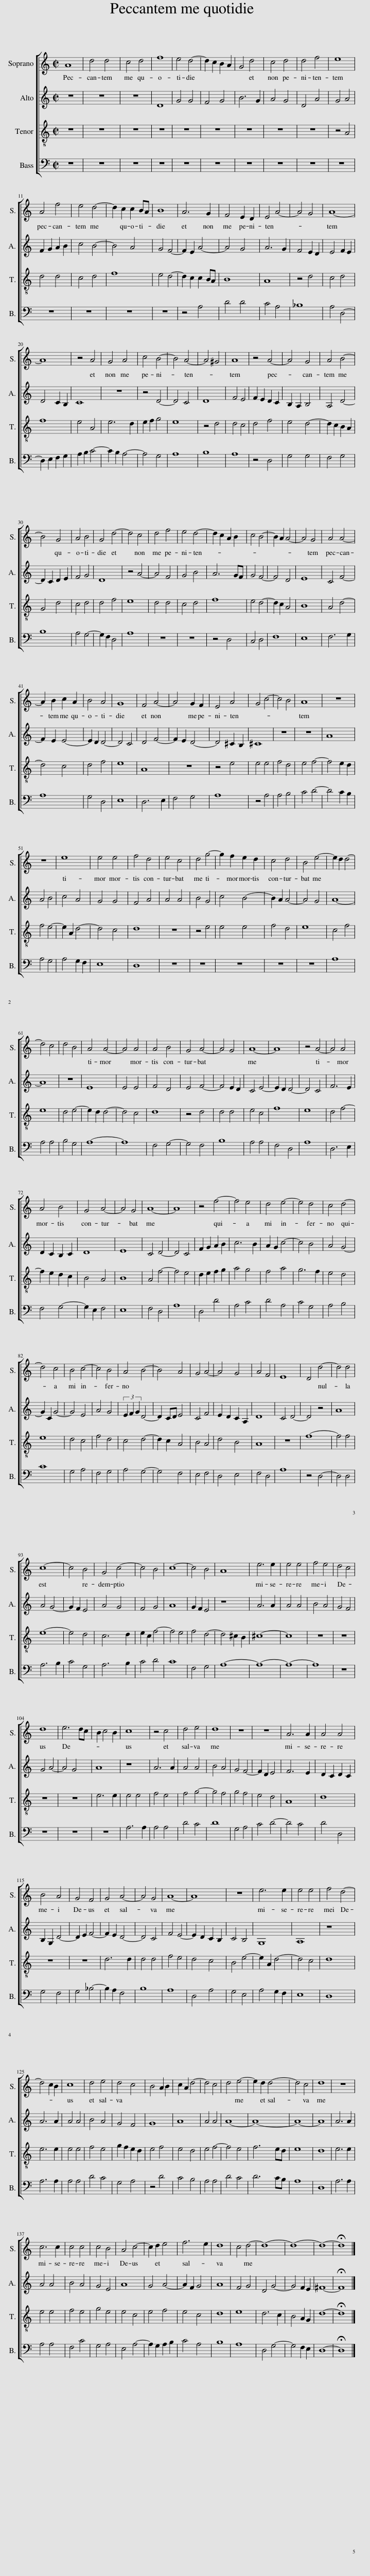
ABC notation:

X:1
%%score [ 1 2 3 4 ]
L:1/8
M:2/2
I:linebreak $
K:C
V:1 treble
V:2 treble
V:3 treble-8
V:4 bass
V:1
 A8 | d4 d4 | c4 d4 | f8 | e4 d4- | %5
 d2 c2 B2 A2 | G4 d4 | c4 d4 | d4 f4 | e8 |$ %10
 A4 f4 | e4 d4- | d2 c2 c2 BA | B8 | A6 G2 | %15
 F4 E2 D2 | E4 A4- | A4 G4 | A8- |$ A8 | %20
 z4 A4 | G4 A4 | c4 B4- | B4 A4- | A4 ^G4 | %25
 A8 | z4 A4- | A4 G4 | A4 B4- |$ B4 G4 | %30
 A4 B4 | G4 d4- | d4 c4 | d4 f4 | e4 d4- | %35
 d2 c2 A2 B2 | c4 B4- | B2 A2 A4- | A4 G4 | A4 A4- |$ %40
 A2 B2 c2 A2 | B4 A4 | G8 | F4 A4- | A4 G2 F2 | %45
 E4 A4 | G4 c4- | c4 B4 | A8 | z8 |$ %50
 z8 | e8 | e4 e4 | f4 d4 | e4 c4 | %55
 d4 g4- | g2 f2 e2 d2 | c4 d4 | B4 e4- | e2 d2 d4- |$ %60
 d4 c4 | d4 B4 | A4 A4- | A4 A4 | A4 B4 | %65
 G4 A4- | A4 G4 | A8- | A8 | z4 A4- | %70
 A4 A4 |$ A4 B4 | G4 A4- | A4 G4 | A8- | %75
 A8 | z4 f4- | f4 e4 | d4 e4- | e4 d4 | %80
 c4 d4- |$ d4 c4 | B4 c4- | c4 B4 | A4 B4- | %85
 B4 A4 | G4 A4- | A4 G4 | A4 F4 | E8 | %90
 D4 d4- | d4 d4 |$ c8- | c4 B4 | G4 c4- | %95
 c4 B4 | c8- | c4 B4 | A8 | e6 e2 | %100
 e4 e4 | f4 e4 | d4 c4 |$ d8 | e6 dc | %105
 B2 c4 B2 | c8 | z4 c4 | d4 e4 | d8 | %110
 z8 | z8 | A6 A2 | A4 A4 |$ B4 A4 | %115
 G4 F4 | G4 A4- | A4 G4 | A8- | A8 | %120
 z8 | e6 e2 | e4 e4 | f4 d4- |$ d4 c2 B2 | %125
 c8 | d4 e4 | d4 c4 | B4 A2 B2 | c2 A2 d4- | %130
 d4 c4 | d4 e4- | e2 d2 d4- | d4 c4 | d8 | %135
 z8 |$ c6 c2 | c4 c4 | c4 B4 | A4 c4- | %140
 c2 d2 e4 | f6 e2 | d8 | c4 d4- | d8- | %145
 d8- | d8- | !fermata!d8 |] %148
V:2
 z8 | z8 | z8 | D8 | G4 G4 | %5
 F4 G4 | B6 G2 | A4 G4 | D4 A4 | G4 A4 |$ %10
 F2 G2 A2 B2 | c4 B4- | B4 A4 | G4 F4- | F2 E2 A4- | %15
 A4 G4 | A6 G2 | F4 E2 D2 | E4 F2 E2 |$ D4 C2 B,2 | %20
 C8 | z8 | z4 D4- | D4 C4 | D8 | %25
 F4 E4 | F2 E2 D2 C2 | B,2 A,2 B,4 | A,4 D4- |$ D2 C2 D2 E2 | %30
 F4 G4 | D8 | z4 A4- | A4 F4 | G4 B4 | %35
 A6 GF | G4 F4- | F4 D4 | E8 | C4 F4- |$ %40
 F2 E2 E4- | E2 D2 D4- | D4 C4 | D4 F4- | F2 E2 D4- | %45
 D4 ^C2 B,2 | ^C8 | z8 | z8 | A8 |$ %50
 A4 B4 | c4 A4 | G4 G4 | F4 A4 | A4 A4 | %55
 B4 G4 | c4 B4- | B2 A2 A4- | A4 G4 | A8- |$ %60
 A8 | z8 | E8 | E4 E4 | F4 D4 | %65
 E4 F4- | F4 E2 D2 | C4 E4- | E2 D2 D4- | D4 C4 | %70
 F6 E2 |$ D2 C2 B,2 C2 | D8 | E8 | C4 D4- | %75
 D4 C4 | F2 G2 A2 B2 | c6 B2 | A2 G2 c4- | c4 B4 | %80
 A4 G4- |$ G2 C2 G4- | G4 E4 | A4 G4 | (3E2 F2 G2 D4- | %85
 D2 CD E4 | C4 F4 | E2 D2 C2 A,2 | D8 | C4 D4- | %90
 D4 z4 | A8 |$ A4 G4- | G2 F2 E4 | A4 G4 | %95
 F4 G4 | A8 | G2 F2 E4 | z8 | A6 A2 | %100
 A4 A4 | B4 A4 | G4 F4 |$ G4 A4- | A4 G4 | %105
 A8 | z8 | A6 A2 | A4 A4 | B4 A4 | %110
 G4 F4- | F2 D2 E4 | F6 E2 | D2 C2 D2 C2 |$ B,2 G,2 D4- | %115
 D2 E2 F4- | F2 E2 D4- | D4 C4 | F4 E4- | E2 D2 C2 B,2 | %120
 C4 B,4 | G,8 | A,8 | z8 |$ A6 A2 | %125
 A4 A4 | B4 A4 | G4 F4 | G8 | A8 | %130
 A4 A4 | A8- | A8- | A8- | A8 | %135
 A6 A2 |$ A4 A4 | B4 A4 | G4 E4 | A8 | %140
 G4 A4- | A2 F2 G4 | A8 | F4 G4 | D4 G4- | %145
 G4 F2 E2 | ^F8- | !fermata!F8 |] %148
V:3
 z8 | z8 | z8 | z8 | z8 | %5
 z8 | z8 | z8 | z8 | z4 A4 |$ %10
 d4 d4 | c4 d4 | f8 | e4 d4- | d2 c2 c2 BA | %15
 B8 | A8 | z4 d4 | c4 d4 |$ f8 | %20
 e4 A4 | e6 d2 | e2 f2 g4 | e8 | z4 d4 | %25
 d4 c4 | d4 f4 | e4 d4- | d2 c2 B2 A2 |$ G4 d4 | %30
 c4 d4 | d4 f4 | e8 | d4 d4 | c4 d4 | %35
 f8 | e4 d4- | d2 c2 A4 | B8 | A4 d4- |$ %40
 d4 c4 | d4 f4 | e8 | A8 | z8 | %45
 z4 e4 | e4 e4 | f4 d4 | e4 f4- | f4 e2 d2 |$ %50
 f4 e4- | e2 A2 d4- | d4 c4 | d8 | z8 | %55
 z4 e4 | e4 e4 | f4 d4 | e8 | c4 f4 |$ %60
 e8 | d4 e4- | e2 d2 d4- | d4 c4 | d8 | %65
 z4 d4 | d4 d4 | e4 c4 | f8 | e8 | %70
 d4 f4- |$ f2 e2 d2 c2 | B4 A4 | B8 | A4 f4- | %75
 f4 e4 | d2 e2 f2 g2 | a4 g4 | f4 a4 | g6 f2 | %80
 e4 d4 |$ e8 | d4 c4 | f4 d4 | c4 d4- | %85
 d2 c2 A4 | B4 A4 | d4 B4 | A8 | z8 | %90
 f8- | f4 f4 |$ e8- | e4 d4 | c6 d2 | %95
 e2 c2 f4- | f4 e4 | f4 d4- | d4 ^c2 B2 | ^c8- | %100
 c8 | z8 | z8 |$ z8 | z8 | %105
 e6 e2 | e4 e4 | f4 e4 | f4 g4- | g4 f4 | %110
 g4 f4 | e4 d4 | A8 | d8 |$ z8 | %115
 z8 | d6 d2 | d4 d4 | f4 e4 | d4 c4 | %120
 B4 e4- | e2 A2 d4- | d4 c4 | d8 |$ e6 e2 | %125
 e4 e4 | f4 e4 | g2 f2 e2 d2 | e4 f4 | e4 d4 | %130
 e4 f4- | f4 e4 | f6 ed | e8 | d8 | %135
 e6 e2 |$ e4 e4 | f4 e4 | g4 e4 | e4 c4 | %140
 e4 f4 | e4 c4 | d8 | e8 | d6 c2 | %145
 B4 A2 G2 | d8- | !fermata!d8 |] %148
V:4
 z8 | z8 | z8 | z8 | z8 | %5
 z8 | z8 | z8 | z8 | z8 |$ %10
 z8 | z8 | z8 | z8 | z4 A,4 | %15
 D4 D4 | C4 A,4 | _B,8 | A,4 D,4- |$ D,2 E,2 F,2 G,2 | %20
 A,2 B,2 C4- | C2 B,2 A,4- | A,4 G,4 | A,8 | B,8 | %25
 A,8 | z4 D,4 | G,4 G,4 | F,4 G,4 |$ B,8 | %30
 A,4 G,4- | G,2 F,2 D,4 | A,8 | z8 | z8 | %35
 z4 D,4 | C,4 D,4 | F,8 | E,8 | F,6 G,2 |$ %40
 A,8 | G,4 D,4 | E,8 | D,6 E,2 | F,4 G,4 | %45
 A,8 | z4 A,4 | A,4 B,4 | C4 D4- | D4 C2 B,2 |$ %50
 A,4 G,4 | A,4 G,2 F,2 | E,8 | D,8 | z8 | %55
 z8 | z8 | z8 | z8 | A,8 |$ %60
 A,4 A,4 | B,4 G,4 | A,8- | A,8 | F,4 G,4- | %65
 G,4 F,4 | B,8 | A,4 A,4 | F,4 D,4 | A,8 | %70
 D,6 E,2 |$ F,4 G,4- | G,2 E,2 F,4 | E,8 | F,4 D,4 | %75
 A,8 | D,4 D4 | A,4 C4 | D4 A,4 | C4 G,4 | %80
 A,4 B,4 |$ C8 | G,4 A,4 | F,4 G,4 | A,4 G,4- | %85
 G,4 F,4 | E,4 F,4 | D,4 E,4 | F,4 D,4 | A,8 | %90
 z4 D,4- | D,4 D,4 |$ A,6 B,2 | C4 G,4 | A,6 B,2 | %95
 C4 D4 | C8 | F,4 G,4 | A,8- | A,8- | %100
 A,8- | A,8 | z8 |$ z8 | z8 | %105
 z8 | A,6 A,2 | A,4 A,4 | D4 C4 | D8 | %110
 G,4 A,4 | C4 D4- | D4 C4 | D4 D,4 |$ G,4 F,4 | %115
 G,4 _B,4- | B,2 A,2 F,4 | B,8 | A,8 | D,4 A,4 | %120
 G,4 E,4 | A,4 G,2 F,2 | E,8 | D,8 |$ A,6 A,2 | %125
 A,4 A,4 | D4 C4 | G,4 A,4 | z4 D4 | C4 B,4 | %130
 A,4 A,4 | D4 C4 | D6 CB, | A,8 | D,8 | %135
 A,6 A,2 |$ A,4 A,4 | F,4 C4 | G,4 A,4 | E,4 A,4- | %140
 A,2 G,2 A,2 B,2 | C4 A,4 | B,8 | A,8 | D,4 G,4- | %145
 G,4 F,2 E,2 | D,8- | !fermata!D,8 |] %148
